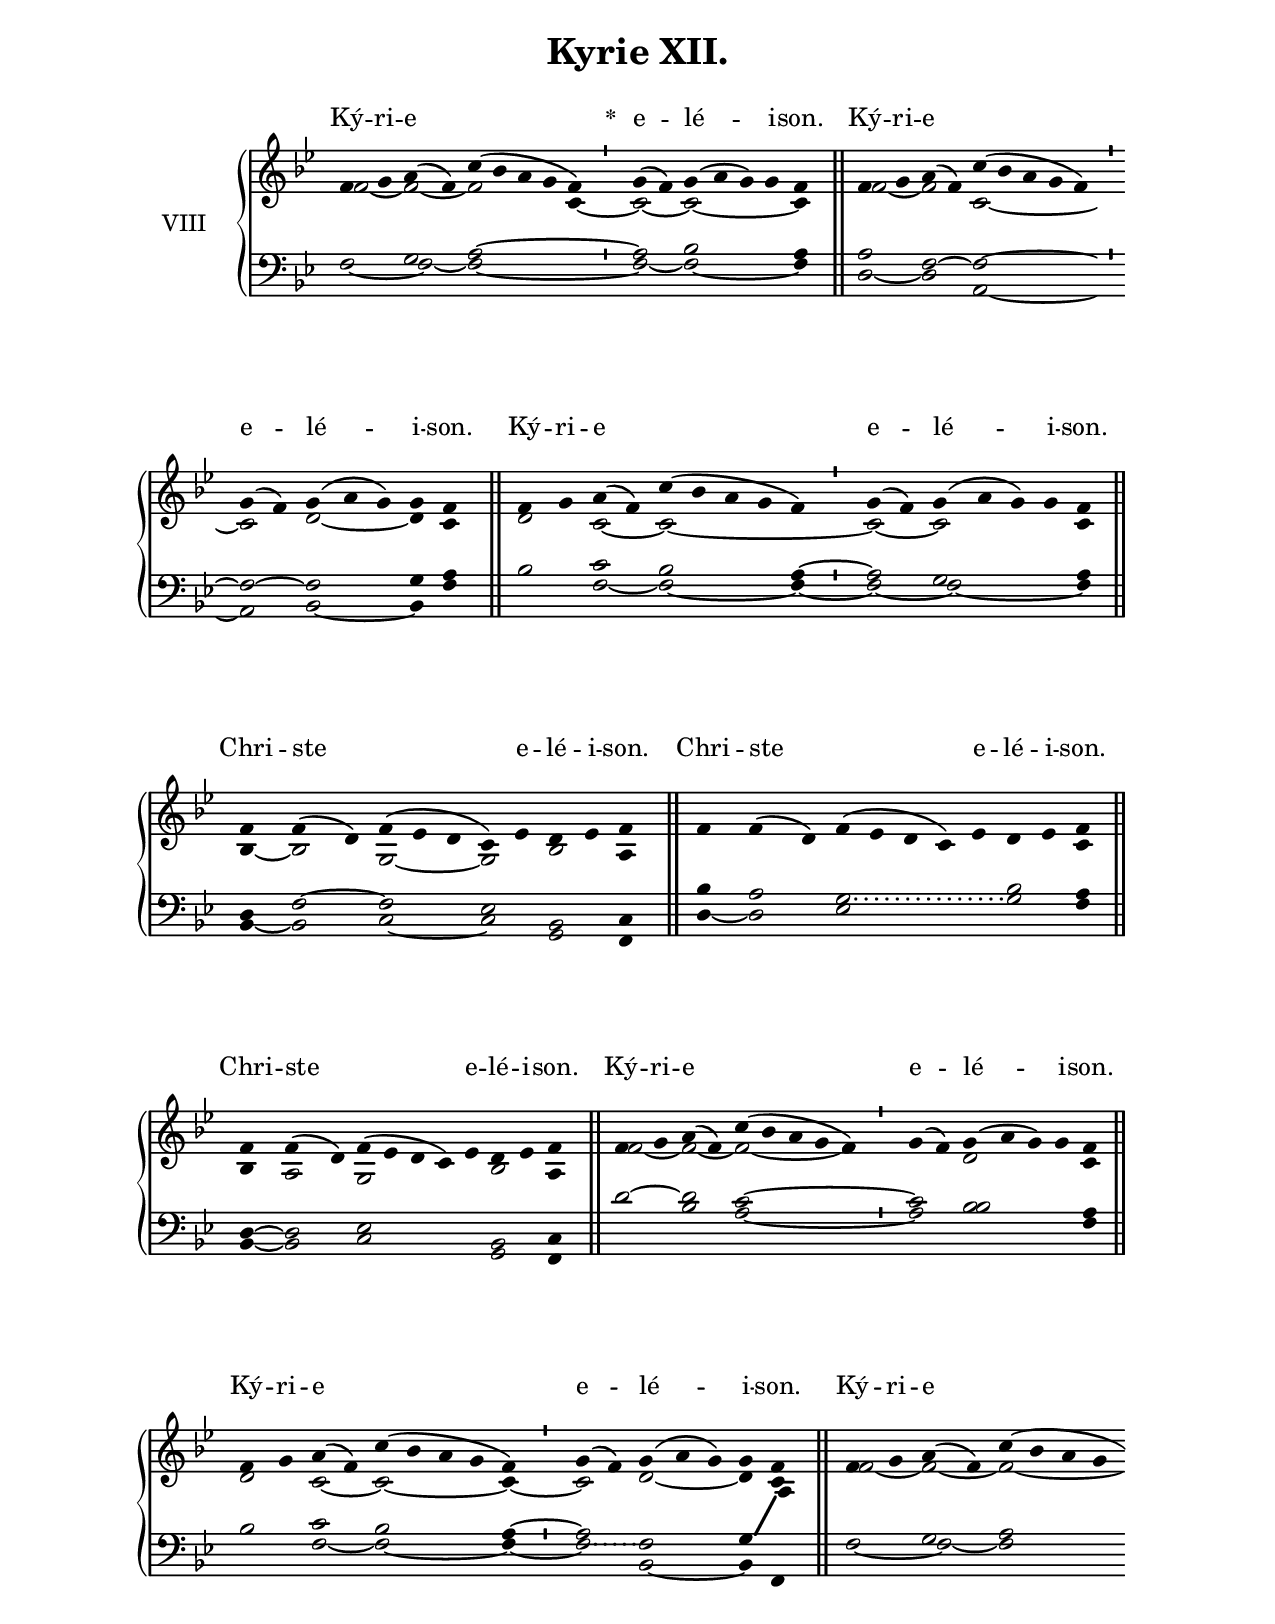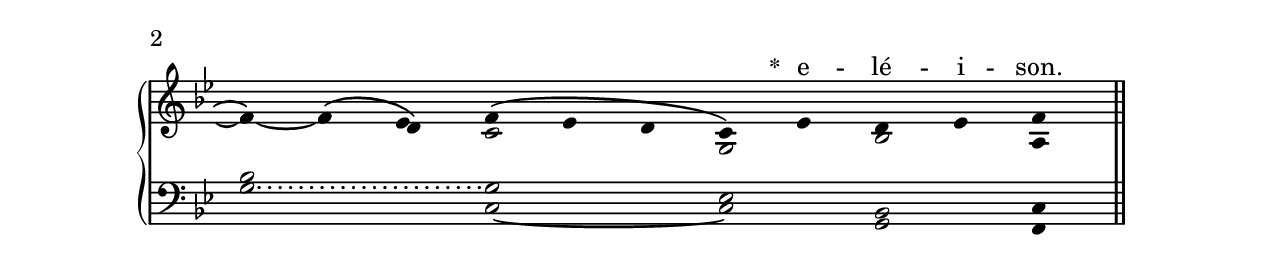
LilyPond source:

\version "2.18"
\include "gregorian.ly"
\include "noh2.ily"

%Page reference: page v.68
%(volume.page)

global = {
 \key f \mixolydian
 \cadenzaOn 
 \override Glissando #'thickness = #2.0
}

\header {
  title = \markup \center-column {"Kyrie XII." \vspace #1 }
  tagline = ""
  composer = ""
}

\paper {
 #(include-special-characters)
  oddHeaderMarkup = \markup \fill-line {
    \line {}
    \center-column {
      \on-the-fly #first-page     " "
      \on-the-fly #not-first-page ""
    }
    \line { \on-the-fly #print-page-number-check-first \fromproperty #'page:page-number-string }
  }
  evenHeaderMarkup = \markup \fill-line {
    \line { \on-the-fly #print-page-number-check-first \fromproperty #'page:page-number-string }
    \center-column { "" }
    \line {}
  }
}

chantText = \lyricmode {
Ký -- ri -- e _ 
\set stanza = " * " e -- lé -- i -- son. 
Ký -- ri -- e _ e -- lé -- i -- son. 
Ký -- ri -- e _ e -- lé -- i -- son. 
Chri -- ste _ e -- lé -- i -- son. 
Chri -- ste _ e -- lé -- i -- son. 
Chri -- ste _ e -- lé -- i -- son. 
Ký -- ri -- e _ e -- lé -- i -- son. 
Ký -- ri -- e _ e -- lé -- i -- son. 
Ký -- ri -- e _ _ 
\set stanza = " * " e -- lé -- i -- son. }

chantMusic = {
\tieDown   f'4 g'4 a'4 ( f'4) c''4 ( bes'4 a'4 g'4 f'4) \divisioMinima
 g'4 ( f'4) g'4 ( a'4 g'4) g'4 f'4 \finalis
 f'4 g'4 a'4 ( f'4) c''4 ( bes'4 a'4 g'4 f'4) \divisioMinima
 \forceBreak
 g'4 ( f'4) g'4 ( a'4 g'4) g'4 f'4 \finalis
 f'4 g'4 a'4 ( f'4) c''4 ( bes'4 a'4 g'4 f'4) \divisioMinima
 g'4 ( f'4) g'4 ( a'4 g'4) g'4 f'4 \finalis
 \forceBreak
 f'4 f'4 ( d'4) f'4 ( ees'4 d'4 c'4) ees'4 d'4 ees'4 f'4 \finalis
 f'4 f'4 ( d'4) f'4 ( ees'4 d'4 c'4) ees'4 d'4 ees'4 f'4 \finalis
 \forceBreak
 f'4 f'4 ( d'4) f'4 ( ees'4 d'4 c'4) ees'4 d'4 ees'4 f'4 \finalis
 f'4 g'4 a'4 ( f'4) c''4 ( bes'4 a'4 g'4 f'4) \divisioMinima
 g'4 ( f'4) g'4 ( a'4 g'4) g'4 f'4 \finalis
 \forceBreak
 f'4 g'4 a'4 ( f'4) c''4 ( bes'4 a'4 g'4 f'4) \divisioMinima
 g'4 ( f'4) g'4 ( a'4 g'4) g'4 f'4 \finalis
 f'4 g'4 a'4 ( f'4) c''4 ( bes'4 a'4 g'4 \forceBreak
 f'4) ~ f'4 ( d'4) f'4 ( ees'4 d'4 c'4)  ees'4 d'4 ees'4 f'4 \finalis

}

altoMusic = {
f'2 ~ f'2 ~ f'2*4/2 c'4 ~ \divisioMinima
c'2 ~ c'2*4/2 ~ c'4 \finalis
f'2 ~ f'2 c'2*5/2 ~ \divisioMinima
c'2 d'2*3/2 ~ d'4 c'4 \finalis
d'2 c'2 ~ c'2*5/2 ~ \divisioMinima
c'2 ~ c'2*4/2 c'4 \finalis
bes4 ~ bes2 g2*3/2 ~ g2 bes2 a4 \finalis
r2*10/2 c'4 \finalis
bes4 a2 g2*5/2 bes2 a4 \finalis
f'2 ~ f'2 ~ f'2*4/2 ~ f'4 \divisioMinima
r2 d'2*4/2 c'4 \finalis
d'2 c'2 ~ c'2*4/2 ~ c'4 ~ \divisioMinima
c'2 d'2*3/2 ~ d'4 c'4 \finalis
f'2 ~ f'2 ~ f'2*4/2 ~ f'4 f'4 ees'4 c'2*3/2 g2 bes2 a4 \finalis
}

tenorMusic = {
r2 g2 a2*5/2 ~ \divisioMinima
a2 bes2*4/2 a4 \finalis
a2 f2 ~ f2*5/2 ~ \divisioMinima
f2 ~ f2*3/2 g4 a4 \finalis
bes2 c'2 bes2*4/2 a4 ~ \divisioMinima
a2 g2*4/2 a4 \finalis
d4 f2 ~ f2*3/2 ees2 bes,2 c4 \finalis
bes4 a2 g2*5/2 bes2 a4 \finalis
d4 ~ d2 ees2*5/2 bes,2 c4 \finalis
d'2 ~ d'2 c'2*5/2 ~ \divisioMinima
c'2 bes2*4/2 a4 \finalis
bes2 c'2 bes2*4/2 a4 ~ \divisioMinima
a2 f2*3/2 g4-\tweak Glissando.Y-offset #-0.8 \glissando \change Staff = "up" a4 \change Staff = "down" \finalis
r2 g2 a2*4/2 bes2*3/2 g2*3/2 ees2 bes,2 c4 \finalis
}

bassMusic = {
f2 ~ f2 ~ f2*5/2 ~ \divisioMinima
f2 ~ f2*4/2 ~ f4 \finalis
d2 ~ d2 a,2*5/2 ~ \divisioMinima
a,2 bes,2*3/2 ~ bes,4 f4 \finalis
r2 f2 ~ f2*4/2 ~ f4 ~ \divisioMinima
f2 ~ f2*4/2 ~ f4 \finalis
bes,4 ~ bes,2 c2*3/2 ~ c2 g,2 f,4 \finalis
d4 ~ d2 ees2*5/2 g2 f4 \finalis
bes,4 ~ bes,2 c2*5/2 g,2 f,4 \finalis
r2 bes2 a2*5/2 ~ \divisioMinima
a2 \shiftRight bes2*4/2 f4 \finalis
r2 f2 ~ f2*4/2 ~ f4 ~ \divisioMinima
f2 bes,2*3/2 ~ bes,4 f,4 \finalis
f2 ~ f2 ~ f2*4/2 g2*3/2 c2*3/2 ~ c2 g,2 f,4 \finalis
}

voiceLines = {
\voiceLineStyle


s2*62/2
\allowVoiceLineBreak
\voiceLine "down" "down" g2*5/2 g2*1/2


s2*38/2
\allowVoiceLineBreak
\voiceLine "down" "down" f2*2/2 f2*1/2


s2*12/2
\allowVoiceLineBreak
\voiceLine "down" "down" g2*3/2 g2*1/2


}

\score{
  <<
    \new GrandStaff <<
      \set GrandStaff.autoBeaming = ##f
      \set GrandStaff.instrumentName = \markup \center-column {
        "VIII"
      }
      \new Staff = up <<
        \new Voice = "chant" {
          \voiceOne \global \chantMusic
        }
        \new Voice {
          \voiceTwo \global \altoMusic
        }
      >>

      \new Staff = down <<
        \clef bass
        \new Voice {
          \voiceOne \global \tenorMusic
        }
        \new Voice {
          \voiceTwo \global \bassMusic
        }
	\new Voice {
        \voiceThree \global \voiceLines
        }
      >>
    >>
    \new Lyrics \lyricsto chant {
      \chantText
    }
  >>
  \layout{
  }
  \midi{
    \tempo 4 = 125
  }
}
